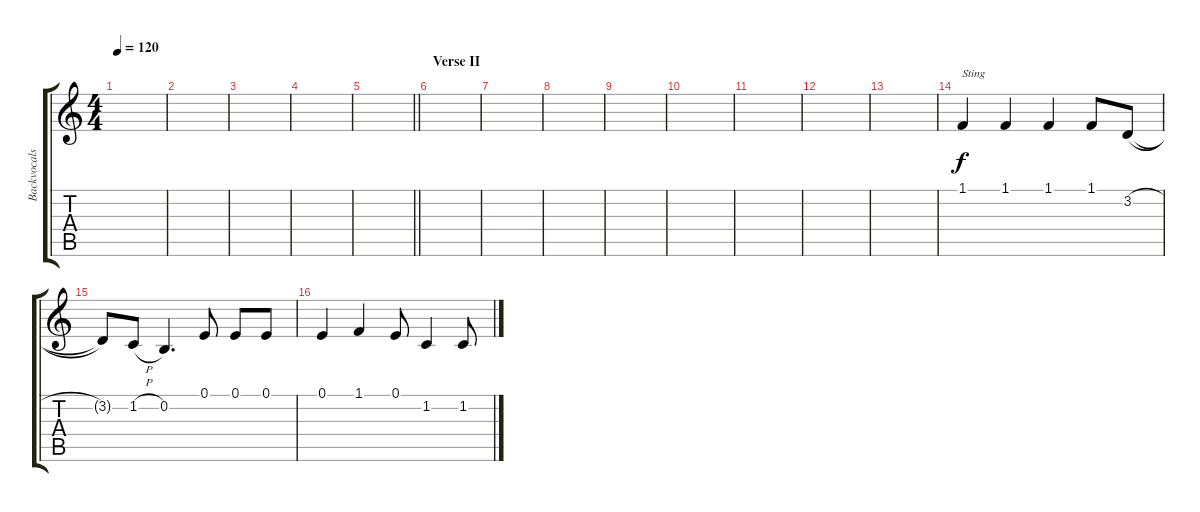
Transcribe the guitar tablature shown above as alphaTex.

\track ("Backvocals" "Backvocals") {instrument trombone}
\staff {score tabs}
\tuning (E4 B3 G3 D3 A2 E2) {hide}
\ts (4 4)
\tempo 120
\clef g2
\ks c
|
|
|
|
\barLineRight lightlight
|
\section ("" "Verse II")
|
|
|
|
|
|
|
|
1.1.4{txt "Sting"} 1.1.4 1.1.4 1.1.8 3.2{h}.8 |
3.2{t}.8 1.2{h}.8 0.2.4{d} 0.1.8 0.1.8 0.1.8 |
0.1.4 1.1.4 0.1.8 1.2.4 1.2.8
